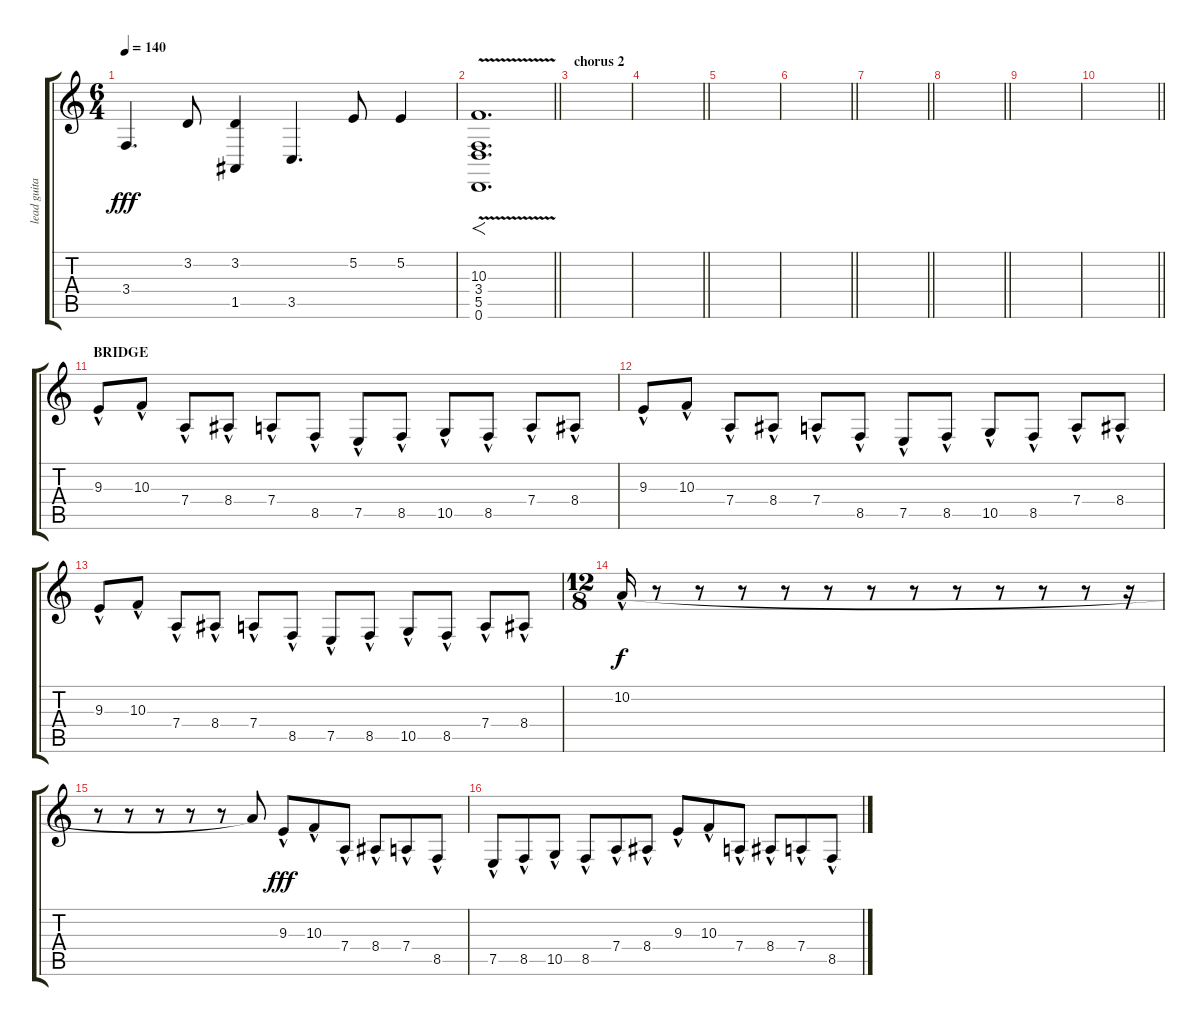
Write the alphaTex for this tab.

\track ("lead guitar  EFX..." "lead guita") {instrument fx6goblins}
\staff {score tabs}
\tuning (E4 B3 G3 D3 A2 D2) {hide}
\ts (6 4)
\tempo 140
\clef g2
\ks c
3.4.4{d dy fff} 3.2.8 (3.2 1.5{t}).4 3.5.4{d} 5.2.8 5.2.4 |
\barLineRight lightlight
(10.3 3.4 5.5{v} 0.6).1{f d} |
\section ("" "chorus 2")
|
\barLineRight lightlight
|
|
\barLineRight lightlight
|
\barLineRight lightlight
|
\barLineRight lightlight
|
|
\barLineRight lightlight
|
\section ("" "BRIDGE")
9.3{hac}.8 10.3{hac}.8 7.4{hac}.8 8.4{hac}.8 7.4{hac}.8 8.5{hac}.8 7.5{hac}.8 8.5{hac}.8 10.5{hac}.8 8.5{hac}.8 7.4{hac}.8 8.4{hac}.8 |
9.3{hac}.8 10.3{hac}.8 7.4{hac}.8 8.4{hac}.8 7.4{hac}.8 8.5{hac}.8 7.5{hac}.8 8.5{hac}.8 10.5{hac}.8 8.5{hac}.8 7.4{hac}.8 8.4{hac}.8 |
9.3{hac}.8 10.3{hac}.8 7.4{hac}.8 8.4{hac}.8 7.4{hac}.8 8.5{hac}.8 7.5{hac}.8 8.5{hac}.8 10.5{hac}.8 8.5{hac}.8 7.4{hac}.8 8.4{hac}.8 |
\ts (12 8)
10.2{hac}.16{dy f} r.8 r.8 r.8 r.8 r.8 r.8 r.8 r.8 r.8 r.8 r.8 r.16 |
r.8 r.8 r.8 r.8 r.8 10.2{t}.8 9.3{hac}.8{dy fff} 10.3{hac}.8 7.4{hac}.8 8.4{hac}.8 7.4{hac}.8 8.5{hac}.8 |
7.5{hac}.8 8.5{hac}.8 10.5{hac}.8 8.5{hac}.8 7.4{hac}.8 8.4{hac}.8 9.3{hac}.8 10.3{hac}.8 7.4{hac}.8 8.4{hac}.8 7.4{hac}.8 8.5{hac}.8
